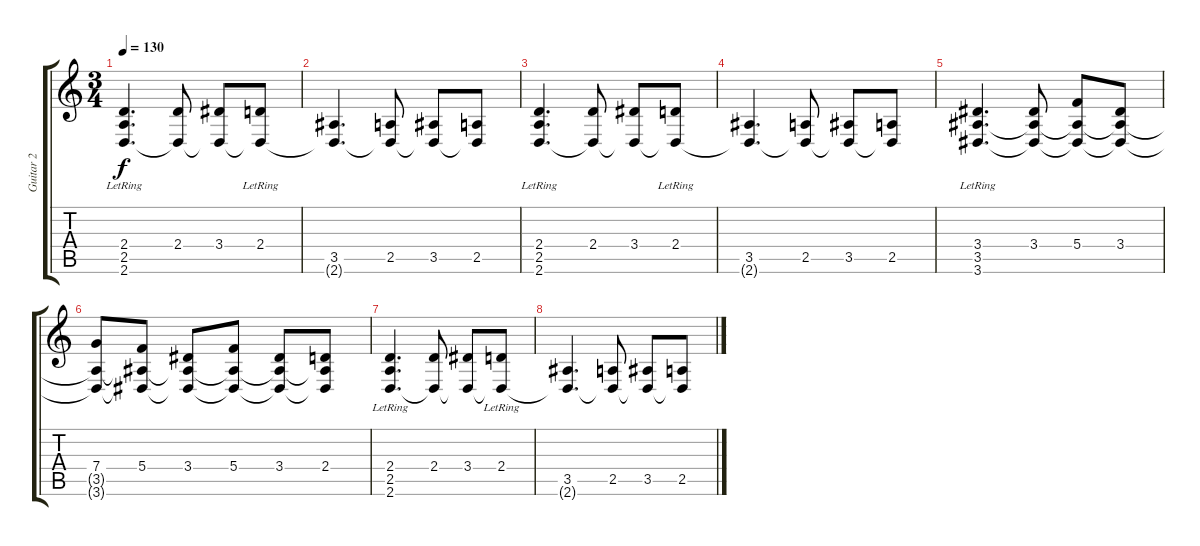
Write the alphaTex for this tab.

\track ("Guitar 2" "Guitar 2") {instrument overdrivenguitar}
\staff {score tabs}
\tuning (D4 A3 F3 C3 G2 C2) {hide}
\ts (3 4)
\tempo 130
\clef g2
\ks c
(2.4{lr} 2.5{lr} 2.6{lr}).4{d dy f} (2.4 2.6{t}).8 (3.4 2.6{t}).8 (2.4{lr} 2.6{t}).8 |
(3.5 2.6{t}).4{d} (2.5 2.6{t}).8 (3.5 2.6{t}).8 (2.5 2.6{t}).8 |
(2.4{lr} 2.5{lr} 2.6{lr}).4{d} (2.4 2.6{t}).8 (3.4 2.6{t}).8 (2.4{lr} 2.6{t}).8 |
(3.5 2.6{t}).4{d} (2.5 2.6{t}).8 (3.5 2.6{t}).8 (2.5 2.6{t}).8 |
(3.4{lr} 3.5{lr} 3.6{lr}).4{d} (3.4 3.5{t} 3.6{t}).8 (5.4 3.5{t} 3.6{t}).8 (3.4 3.5{t} 3.6{t}).8 |
(7.4 3.5{t} 3.6{t}).8 (5.4 3.5{t} 3.6{t}).8 (3.4 3.5{t} 3.6{t}).8 (5.4 3.5{t} 3.6{t}).8 (3.4 3.5{t} 3.6{t}).8 (2.4 3.5{t} 3.6{t}).8 |
(2.4{lr} 2.5{lr} 2.6{lr}).4{d} (2.4 2.6{t}).8 (3.4 2.6{t}).8 (2.4{lr} 2.6{t}).8 |
(3.5 2.6{t}).4{d} (2.5 2.6{t}).8 (3.5 2.6{t}).8 (2.5 2.6{t}).8
